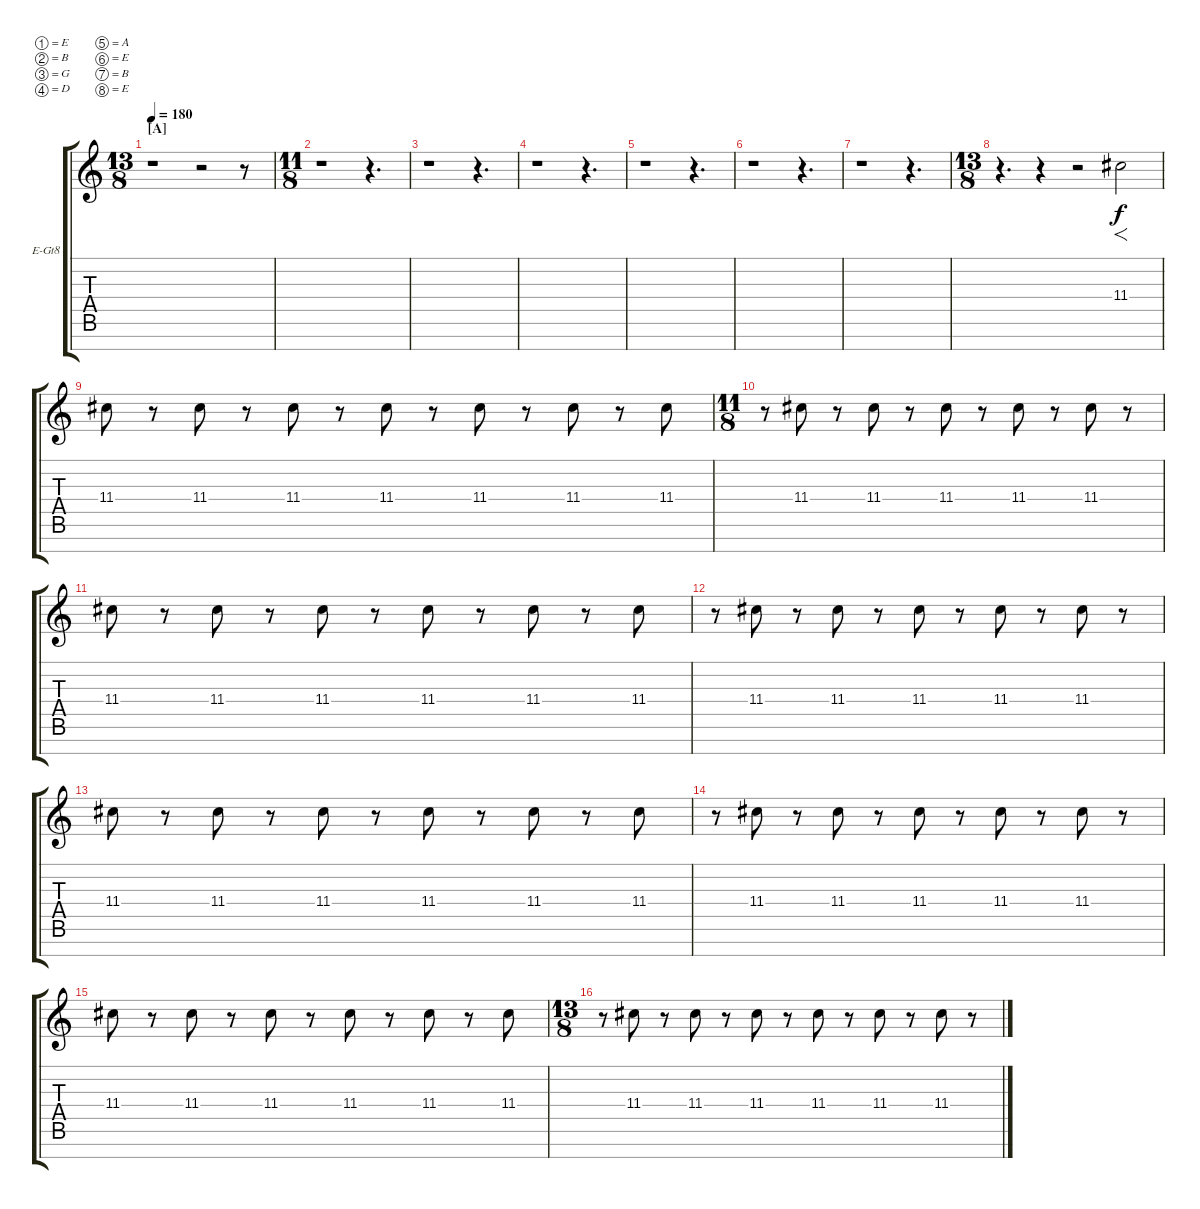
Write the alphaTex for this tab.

\defaultSystemsLayout 4
\bracketExtendMode groupsimilarinstruments
\firstSystemTrackNameOrientation horizontal
\otherSystemsTrackNameOrientation horizontal
\track ("Guitar 4" "E-Gt8") {instrument distortionguitar}
\staff {score tabs}
\tuning (E4 B3 G3 D3 A2 E2 B1 E1)
\ts (13 8)
\section ("A" "")
\tempo 180
\clef g2
\ks c
r.1{dy f instrument distortionguitar} r.2 r.8 |
\ts (11 8)
r.1 r.4{d} |
r.1 r.4{d} |
r.1 r.4{d} |
r.1 r.4{d} |
r.1 r.4{d} |
r.1 r.4{d} |
\ts (13 8)
r.4{d} r.4 r.2 11.4.2{f} |
11.4.8 r.8 11.4.8 r.8 11.4.8 r.8 11.4.8 r.8 11.4.8 r.8 11.4.8 r.8 11.4.8 |
\ts (11 8)
r.8 11.4.8 r.8 11.4.8 r.8 11.4.8 r.8 11.4.8 r.8 11.4.8 r.8 |
11.4.8 r.8 11.4.8 r.8 11.4.8 r.8 11.4.8 r.8 11.4.8 r.8 11.4.8 |
r.8 11.4.8 r.8 11.4.8 r.8 11.4.8 r.8 11.4.8 r.8 11.4.8 r.8 |
11.4.8 r.8 11.4.8 r.8 11.4.8 r.8 11.4.8 r.8 11.4.8 r.8 11.4.8 |
r.8 11.4.8 r.8 11.4.8 r.8 11.4.8 r.8 11.4.8 r.8 11.4.8 r.8 |
11.4.8 r.8 11.4.8 r.8 11.4.8 r.8 11.4.8 r.8 11.4.8 r.8 11.4.8 |
\ts (13 8)
r.8 11.4.8 r.8 11.4.8 r.8 11.4.8 r.8 11.4.8 r.8 11.4.8 r.8 11.4.8 r.8
